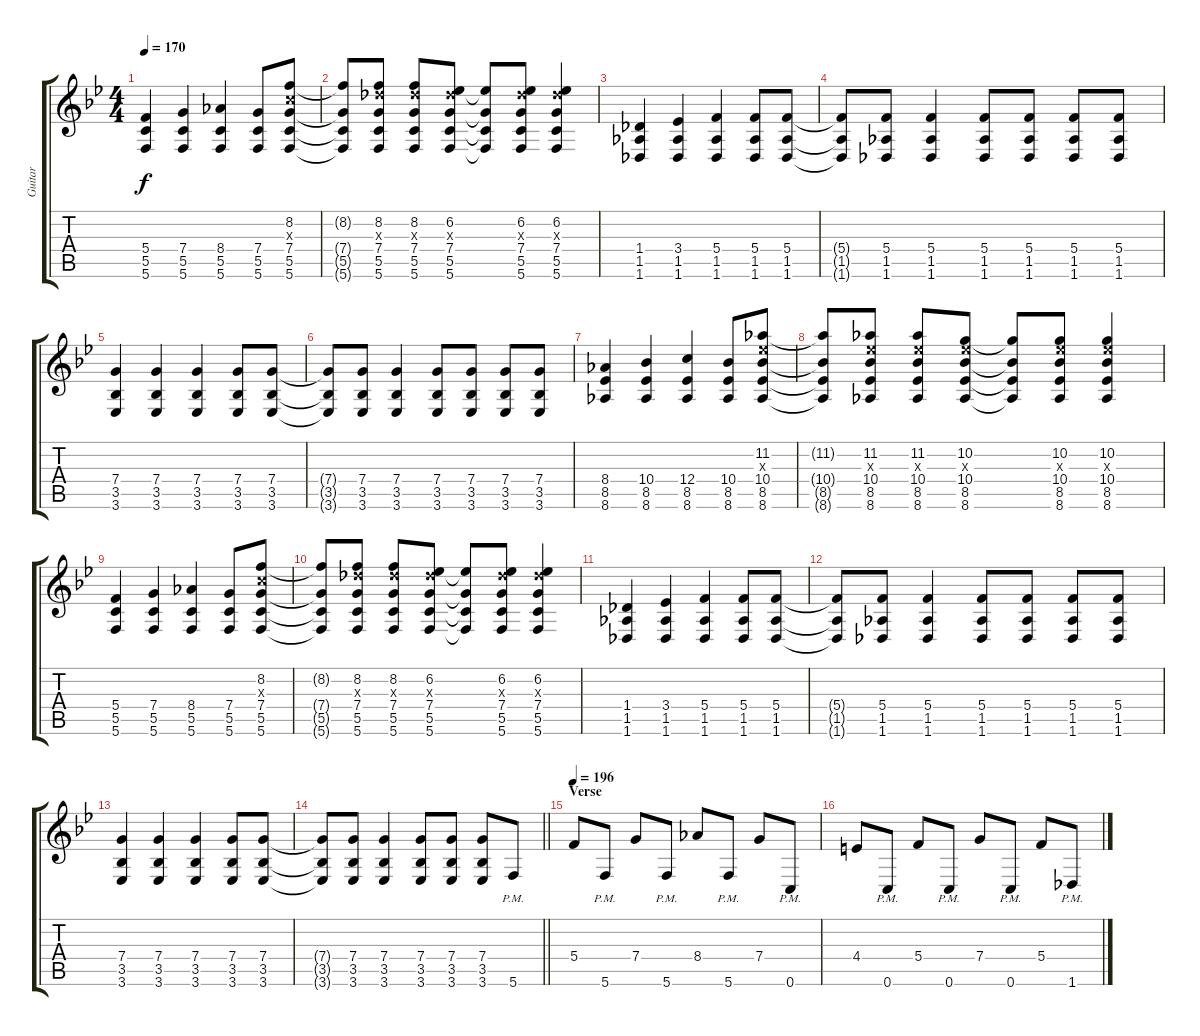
\track ("Guitar" "Guitar") {instrument distortionguitar}
\staff {score tabs}
\tuning (D4 A3 F3 C3 G2 C2) {hide}
\ts (4 4)
\tempo 170
\clef g2
\ks bb
(5.4 5.5 5.6).4{dy f} (7.4 5.5 5.6).4 (8.4 5.5 5.6).4 (7.4 5.5 5.6).8 (8.2 7.3{x} 7.4 5.5 5.6).8 |
(8.2{t} 7.4{t} 5.5{t} 5.6{t}).8 (8.2 8.3{x} 7.4 5.5 5.6).8 (8.2 8.3{x} 7.4 5.5 5.6).8 (6.2 8.3{x} 7.4 5.5 5.6).8 (6.2{t} 7.4{t} 5.5{t} 5.6{t}).8 (6.2 8.3{x} 7.4 5.5 5.6).8 (6.2 8.3{x} 7.4 5.5 5.6).4 |
(1.4 1.5 1.6).4 (3.4 1.5 1.6).4 (5.4 1.5 1.6).4 (5.4 1.5 1.6).8 (5.4 1.5 1.6).8 |
(5.4{t} 1.5{t} 1.6{t}).8 (5.4 1.5 1.6).8 (5.4 1.5 1.6).4 (5.4 1.5 1.6).8 (5.4 1.5 1.6).8 (5.4 1.5 1.6).8 (5.4 1.5 1.6).8 |
(7.4 3.5 3.6).4 (7.4 3.5 3.6).4 (7.4 3.5 3.6).4 (7.4 3.5 3.6).8 (7.4 3.5 3.6).8 |
(7.4{t} 3.5{t} 3.6{t}).8 (7.4 3.5 3.6).8 (7.4 3.5 3.6).4 (7.4 3.5 3.6).8 (7.4 3.5 3.6).8 (7.4 3.5 3.6).8 (7.4 3.5 3.6).8 |
(8.4 8.5 8.6).4 (10.4 8.5 8.6).4 (12.4 8.5 8.6).4 (10.4 8.5 8.6).8 (11.2 10.3{x} 10.4 8.5 8.6).8 |
(11.2{t} 10.4{t} 8.5{t} 8.6{t}).8 (11.2 10.3{x} 10.4 8.5 8.6).8 (11.2 10.3{x} 10.4 8.5 8.6).8 (10.2 10.3{x} 10.4 8.5 8.6).8 (10.2{t} 10.4{t} 8.5{t} 8.6{t}).8 (10.2 10.3{x} 10.4 8.5 8.6).8 (10.2 10.3{x} 10.4 8.5 8.6).4 |
(5.4 5.5 5.6).4 (7.4 5.5 5.6).4 (8.4 5.5 5.6).4 (7.4 5.5 5.6).8 (8.2 7.3{x} 7.4 5.5 5.6).8 |
(8.2{t} 7.4{t} 5.5{t} 5.6{t}).8 (8.2 8.3{x} 7.4 5.5 5.6).8 (8.2 8.3{x} 7.4 5.5 5.6).8 (6.2 8.3{x} 7.4 5.5 5.6).8 (6.2{t} 7.4{t} 5.5{t} 5.6{t}).8 (6.2 8.3{x} 7.4 5.5 5.6).8 (6.2 8.3{x} 7.4 5.5 5.6).4 |
(1.4 1.5 1.6).4 (3.4 1.5 1.6).4 (5.4 1.5 1.6).4 (5.4 1.5 1.6).8 (5.4 1.5 1.6).8 |
(5.4{t} 1.5{t} 1.6{t}).8 (5.4 1.5 1.6).8 (5.4 1.5 1.6).4 (5.4 1.5 1.6).8 (5.4 1.5 1.6).8 (5.4 1.5 1.6).8 (5.4 1.5 1.6).8 |
(7.4 3.5 3.6).4 (7.4 3.5 3.6).4 (7.4 3.5 3.6).4 (7.4 3.5 3.6).8 (7.4 3.5 3.6).8 |
\barLineRight lightlight
(7.4{t} 3.5{t} 3.6{t}).8 (7.4 3.5 3.6).8 (7.4 3.5 3.6).4 (7.4 3.5 3.6).8 (7.4 3.5 3.6).8 (7.4 3.5 3.6).8 5.6{pm}.8 |
\section ("" "Verse")
\tempo 196
5.4.8 5.6{pm}.8 7.4.8 5.6{pm}.8 8.4.8 5.6{pm}.8 7.4.8 0.6{pm}.8 |
4.4.8 0.6{pm}.8 5.4.8 0.6{pm}.8 7.4.8 0.6{pm}.8 5.4.8 1.6{pm}.8
